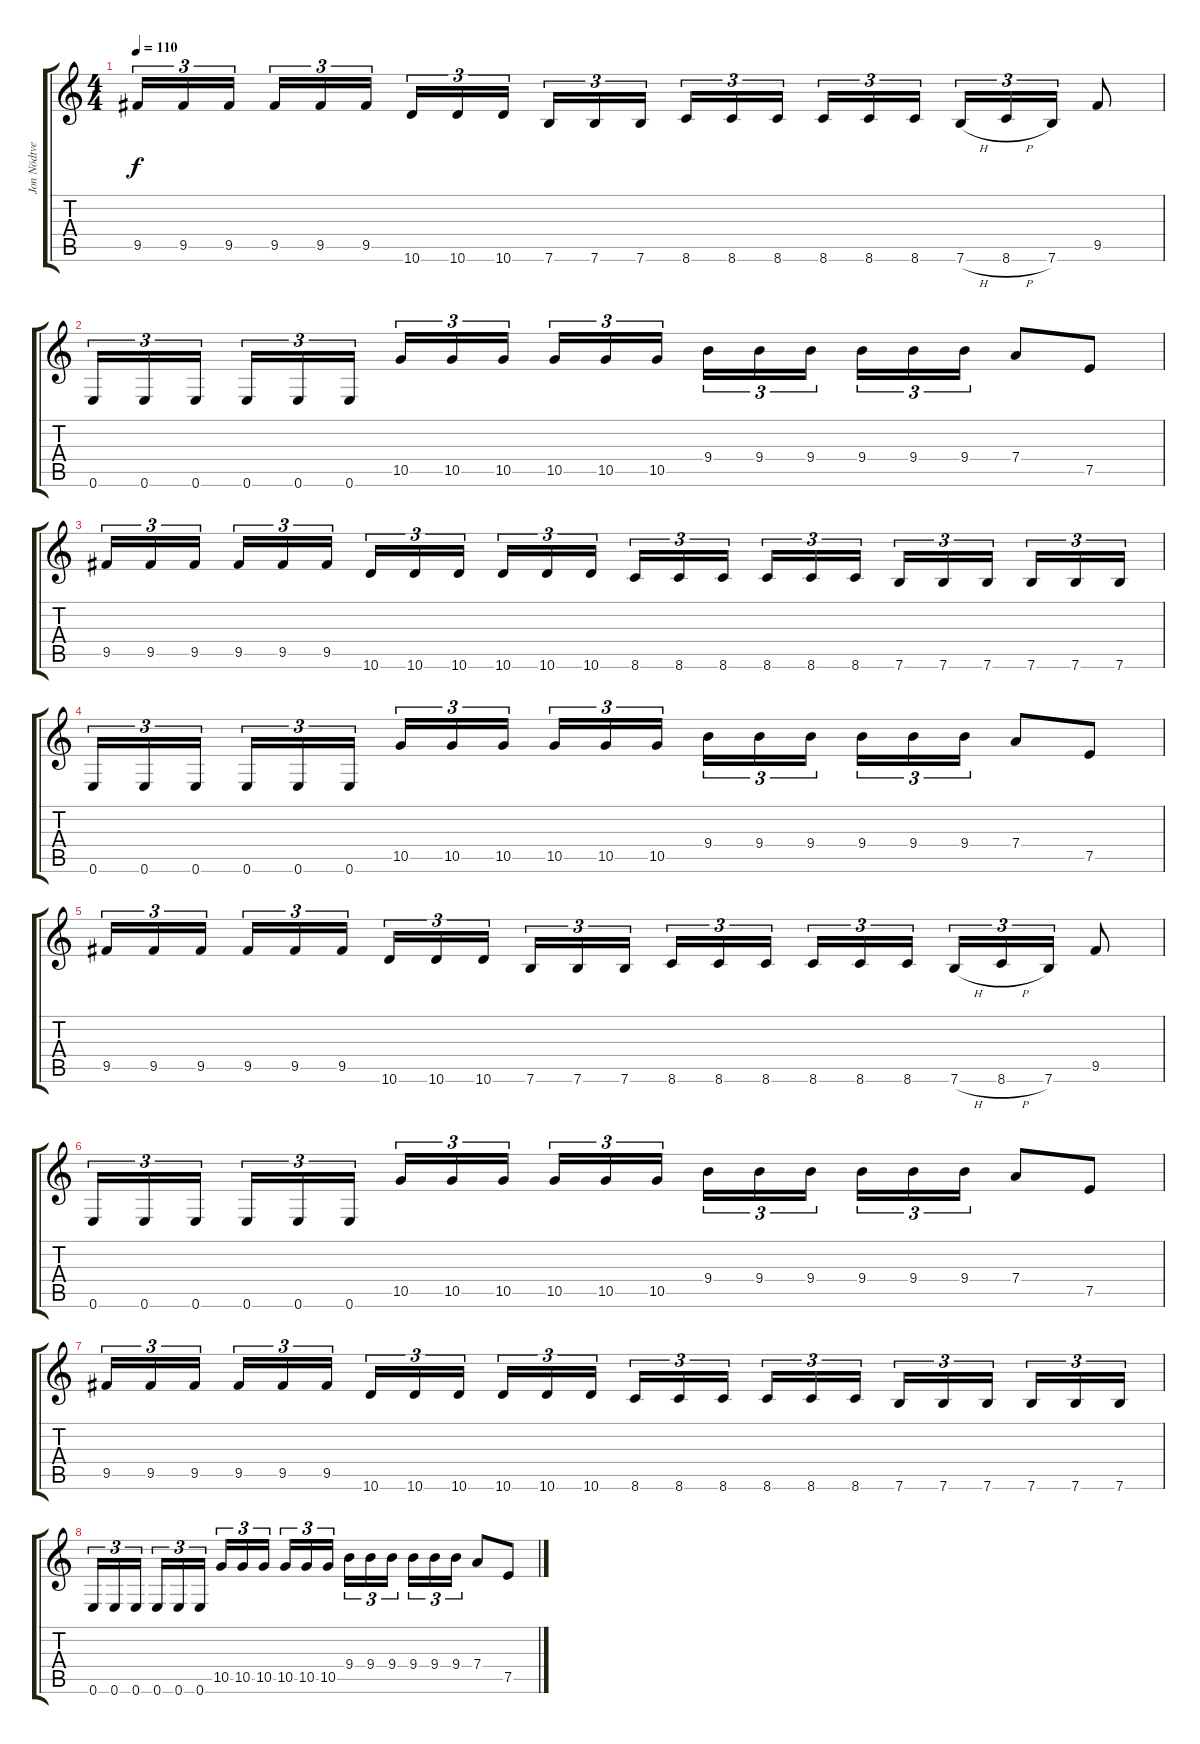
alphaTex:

\track ("Jon Nödtveidt" "Jon Nödtve") {instrument overdrivenguitar}
\staff {score tabs}
\tuning (E4 B3 G3 D3 A2 E2) {hide}
\ts (4 4)
\tempo 110
\clef g2
\ks c
9.5.16{tu (3 2) dy f} 9.5.16{tu (3 2)} 9.5.16{tu (3 2) beam splitsecondary} 9.5.16{tu (3 2)} 9.5.16{tu (3 2)} 9.5.16{tu (3 2)} 10.6.16{tu (3 2)} 10.6.16{tu (3 2)} 10.6.16{tu (3 2) beam splitsecondary} 7.6.16{tu (3 2)} 7.6.16{tu (3 2)} 7.6.16{tu (3 2)} 8.6.16{tu (3 2)} 8.6.16{tu (3 2)} 8.6.16{tu (3 2) beam splitsecondary} 8.6.16{tu (3 2)} 8.6.16{tu (3 2)} 8.6.16{tu (3 2)} 7.6{h}.16{tu (3 2)} 8.6{h}.16{tu (3 2)} 7.6.16{tu (3 2)} 9.5.8 |
0.6.16{tu (3 2)} 0.6.16{tu (3 2)} 0.6.16{tu (3 2) beam splitsecondary} 0.6.16{tu (3 2)} 0.6.16{tu (3 2)} 0.6.16{tu (3 2)} 10.5.16{tu (3 2)} 10.5.16{tu (3 2)} 10.5.16{tu (3 2) beam splitsecondary} 10.5.16{tu (3 2)} 10.5.16{tu (3 2)} 10.5.16{tu (3 2)} 9.4.16{tu (3 2)} 9.4.16{tu (3 2)} 9.4.16{tu (3 2) beam splitsecondary} 9.4.16{tu (3 2)} 9.4.16{tu (3 2)} 9.4.16{tu (3 2)} 7.4.8 7.5.8 |
9.5.16{tu (3 2)} 9.5.16{tu (3 2)} 9.5.16{tu (3 2) beam splitsecondary} 9.5.16{tu (3 2)} 9.5.16{tu (3 2)} 9.5.16{tu (3 2)} 10.6.16{tu (3 2)} 10.6.16{tu (3 2)} 10.6.16{tu (3 2) beam splitsecondary} 10.6.16{tu (3 2)} 10.6.16{tu (3 2)} 10.6.16{tu (3 2)} 8.6.16{tu (3 2)} 8.6.16{tu (3 2)} 8.6.16{tu (3 2) beam splitsecondary} 8.6.16{tu (3 2)} 8.6.16{tu (3 2)} 8.6.16{tu (3 2)} 7.6.16{tu (3 2)} 7.6.16{tu (3 2)} 7.6.16{tu (3 2) beam splitsecondary} 7.6.16{tu (3 2)} 7.6.16{tu (3 2)} 7.6.16{tu (3 2)} |
0.6.16{tu (3 2)} 0.6.16{tu (3 2)} 0.6.16{tu (3 2) beam splitsecondary} 0.6.16{tu (3 2)} 0.6.16{tu (3 2)} 0.6.16{tu (3 2)} 10.5.16{tu (3 2)} 10.5.16{tu (3 2)} 10.5.16{tu (3 2) beam splitsecondary} 10.5.16{tu (3 2)} 10.5.16{tu (3 2)} 10.5.16{tu (3 2)} 9.4.16{tu (3 2)} 9.4.16{tu (3 2)} 9.4.16{tu (3 2) beam splitsecondary} 9.4.16{tu (3 2)} 9.4.16{tu (3 2)} 9.4.16{tu (3 2)} 7.4.8 7.5.8 |
9.5.16{tu (3 2)} 9.5.16{tu (3 2)} 9.5.16{tu (3 2) beam splitsecondary} 9.5.16{tu (3 2)} 9.5.16{tu (3 2)} 9.5.16{tu (3 2)} 10.6.16{tu (3 2)} 10.6.16{tu (3 2)} 10.6.16{tu (3 2) beam splitsecondary} 7.6.16{tu (3 2)} 7.6.16{tu (3 2)} 7.6.16{tu (3 2)} 8.6.16{tu (3 2)} 8.6.16{tu (3 2)} 8.6.16{tu (3 2) beam splitsecondary} 8.6.16{tu (3 2)} 8.6.16{tu (3 2)} 8.6.16{tu (3 2)} 7.6{h}.16{tu (3 2)} 8.6{h}.16{tu (3 2)} 7.6.16{tu (3 2)} 9.5.8 |
0.6.16{tu (3 2)} 0.6.16{tu (3 2)} 0.6.16{tu (3 2) beam splitsecondary} 0.6.16{tu (3 2)} 0.6.16{tu (3 2)} 0.6.16{tu (3 2)} 10.5.16{tu (3 2)} 10.5.16{tu (3 2)} 10.5.16{tu (3 2) beam splitsecondary} 10.5.16{tu (3 2)} 10.5.16{tu (3 2)} 10.5.16{tu (3 2)} 9.4.16{tu (3 2)} 9.4.16{tu (3 2)} 9.4.16{tu (3 2) beam splitsecondary} 9.4.16{tu (3 2)} 9.4.16{tu (3 2)} 9.4.16{tu (3 2)} 7.4.8 7.5.8 |
9.5.16{tu (3 2)} 9.5.16{tu (3 2)} 9.5.16{tu (3 2) beam splitsecondary} 9.5.16{tu (3 2)} 9.5.16{tu (3 2)} 9.5.16{tu (3 2)} 10.6.16{tu (3 2)} 10.6.16{tu (3 2)} 10.6.16{tu (3 2) beam splitsecondary} 10.6.16{tu (3 2)} 10.6.16{tu (3 2)} 10.6.16{tu (3 2)} 8.6.16{tu (3 2)} 8.6.16{tu (3 2)} 8.6.16{tu (3 2) beam splitsecondary} 8.6.16{tu (3 2)} 8.6.16{tu (3 2)} 8.6.16{tu (3 2)} 7.6.16{tu (3 2)} 7.6.16{tu (3 2)} 7.6.16{tu (3 2) beam splitsecondary} 7.6.16{tu (3 2)} 7.6.16{tu (3 2)} 7.6.16{tu (3 2)} |
0.6.16{tu (3 2)} 0.6.16{tu (3 2)} 0.6.16{tu (3 2) beam splitsecondary} 0.6.16{tu (3 2)} 0.6.16{tu (3 2)} 0.6.16{tu (3 2)} 10.5.16{tu (3 2)} 10.5.16{tu (3 2)} 10.5.16{tu (3 2) beam splitsecondary} 10.5.16{tu (3 2)} 10.5.16{tu (3 2)} 10.5.16{tu (3 2)} 9.4.16{tu (3 2)} 9.4.16{tu (3 2)} 9.4.16{tu (3 2) beam splitsecondary} 9.4.16{tu (3 2)} 9.4.16{tu (3 2)} 9.4.16{tu (3 2)} 7.4.8 7.5.8
